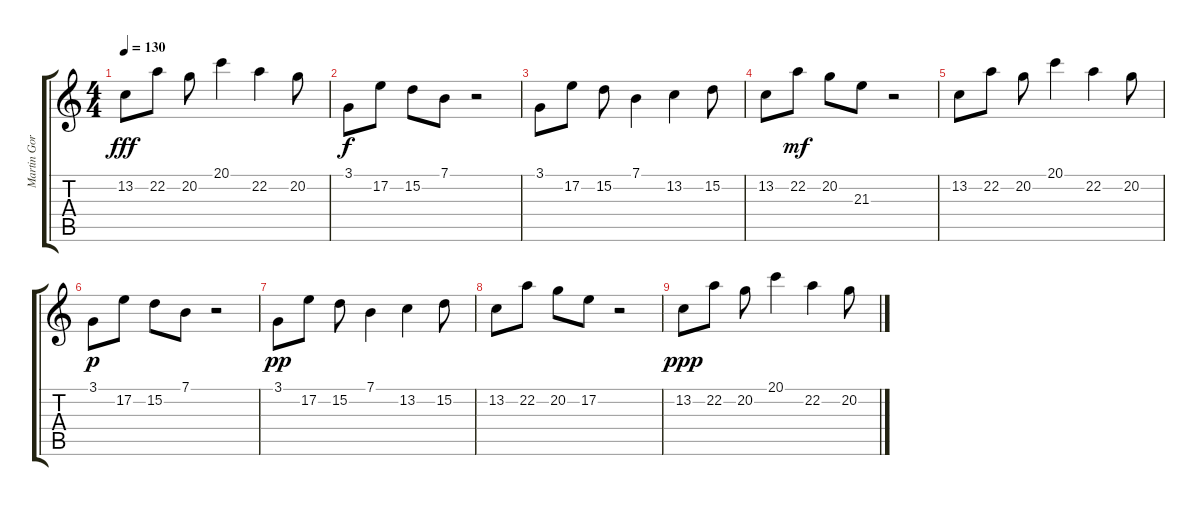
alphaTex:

\track ("Martin Gore" "Martin Gor") {instrument lead1square}
\staff {score tabs}
\tuning (E4 B3 G3 D3 A2 E2) {hide}
\ts (4 4)
\tempo 130
\clef g2
\ks c
13.2.8{dy fff} 22.2.8 20.2.8 20.1.4 22.2.4 20.2.8 |
3.1.8{dy f} 17.2.8 15.2.8 7.1.8 r.2 |
3.1.8 17.2.8 15.2.8 7.1.4 13.2.4 15.2.8 |
13.2.8 22.2.8{dy mf} 20.2.8 21.3.8 r.2 |
13.2.8 22.2.8 20.2.8 20.1.4 22.2.4 20.2.8 |
3.1.8{dy p} 17.2.8 15.2.8 7.1.8 r.2 |
3.1.8{dy pp} 17.2.8 15.2.8 7.1.4 13.2.4 15.2.8 |
13.2.8 22.2.8 20.2.8 17.2.8 r.2 |
13.2.8{dy ppp} 22.2.8 20.2.8 20.1.4 22.2.4 20.2.8
